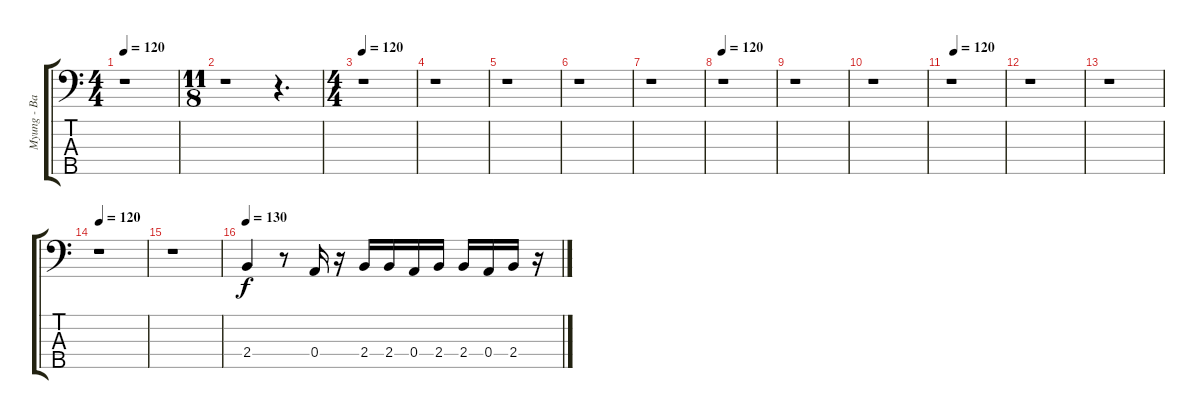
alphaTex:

\track ("Myung - Bass" "Myung - Ba") {instrument electricbassfinger}
\staff {score tabs}
\tuning (B2 G2 D2 A1 E1) {hide}
\ts (4 4)
\tempo 120
\clef f4
\ks c
r.1{dy f} |
\ts (11 8)
r.1 r.4{d} |
\ts (4 4)
\tempo 120
r.1 |
r.1 |
r.1 |
r.1 |
r.1 |
\tempo 120
r.1 |
r.1 |
r.1 |
\tempo (120 0.0625)
r.1 |
r.1 |
r.1 |
\tempo (120 0.03125)
r.1 |
r.1 |
\tempo 130
2.4.4 r.8 0.4.16 r.16 2.4.16 2.4.16 0.4.16 2.4.16 2.4.16 0.4.16 2.4.16 r.16
